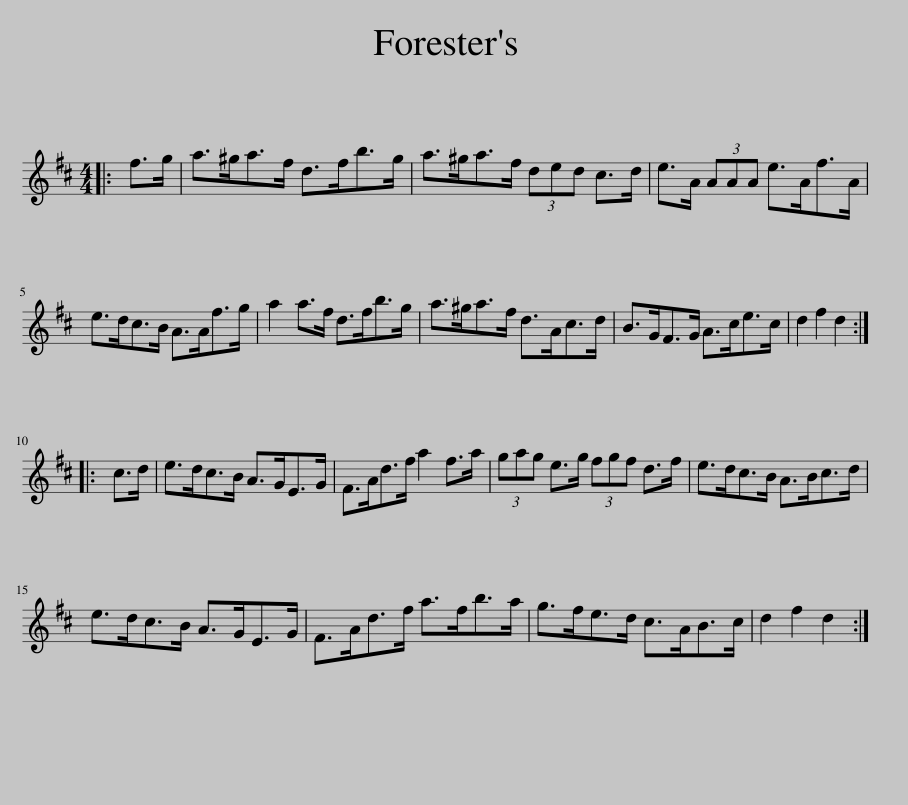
X:1
L:1/8
M:4/4
I:linebreak $
K:D
V:1 treble
V:1
|: f>g | a>^ga>f d>fb>g | a>^ga>f (3ded c>d | e>A (3AAA e>Af>A |$ e>dc>B A>Af>g | %5
 a2 a>f d>fb>g | a>^ga>f d>Ac>d | B>GF>G A>ce>c | d2 f2 d2 ::$ c>d | %10
 e>dc>B A>GE>G | F>Ad>f a2 f>a | (3gag e>g (3fgf d>f | e>dc>B A>Bc>d |$ e>dc>B A>GE>G | %15
 F>Ad>f a>fb>a | g>fe>d c>AB>c | d2 f2 d2 :| %18
